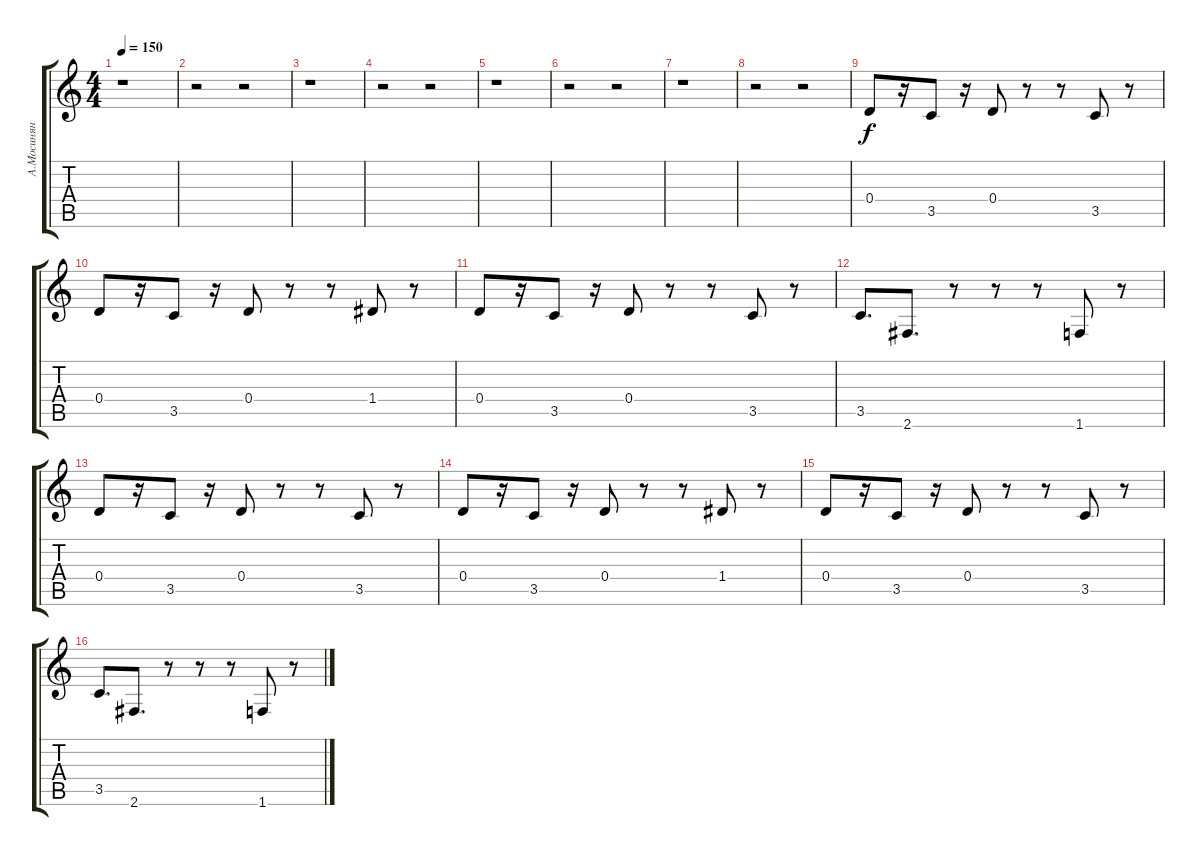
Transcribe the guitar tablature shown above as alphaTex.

\track ("А.Мосинян (Бас)" "А.Мосинян ") {instrument electricbassfinger}
\staff {score tabs}
\tuning (E4 B3 G3 D3 A2 E2) {hide}
\ts (4 4)
\tempo 150
\clef g2
\ks c
r.1{dy ff} |
r.2 r.2 |
r.1 |
r.2 r.2 |
r.1 |
r.2 r.2 |
r.1 |
r.2 r.2 |
0.4.8{dy f instrument synthbass1} r.16 3.5.8 r.16 0.4.8 r.8 r.8 3.5.8 r.8 |
0.4.8 r.16 3.5.8 r.16 0.4.8 r.8 r.8 1.4.8 r.8 |
0.4.8 r.16 3.5.8 r.16 0.4.8 r.8 r.8 3.5.8 r.8 |
3.5.8{d} 2.6.8{d} r.8 r.8 r.8 1.6.8 r.8 |
0.4.8 r.16 3.5.8 r.16 0.4.8 r.8 r.8 3.5.8 r.8 |
0.4.8 r.16 3.5.8 r.16 0.4.8 r.8 r.8 1.4.8 r.8 |
0.4.8 r.16 3.5.8 r.16 0.4.8 r.8 r.8 3.5.8 r.8 |
3.5.8{d} 2.6.8{d} r.8 r.8 r.8 1.6.8 r.8
